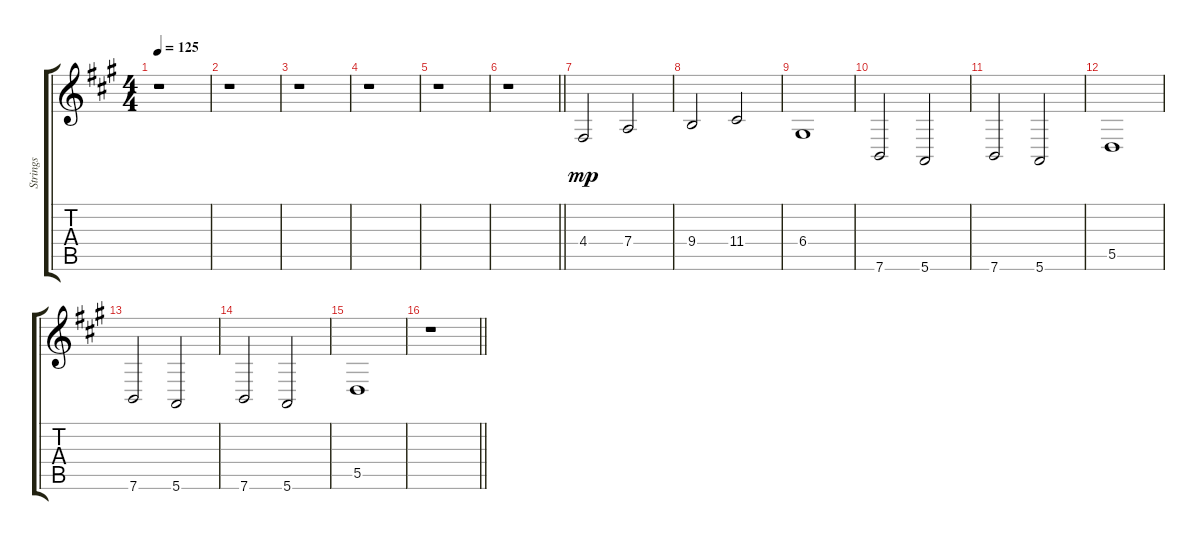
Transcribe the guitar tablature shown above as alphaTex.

\track ("Strings" "Strings") {instrument synthstrings2}
\staff {score tabs}
\tuning (E4 B3 G3 D3 A2 E2) {hide}
\ts (4 4)
\tempo 125
\clef g2
\ks a
r.1{dy mf} |
r.1 |
r.1 |
r.1 |
r.1 |
\barLineRight lightlight
r.1 |
4.4.2{dy mp} 7.4.2 |
9.4.2 11.4.2 |
6.4.1 |
7.6.2 5.6.2 |
7.6.2 5.6.2 |
5.5.1 |
7.6.2 5.6.2 |
7.6.2 5.6.2 |
5.5.1 |
\barLineRight lightlight
r.1
